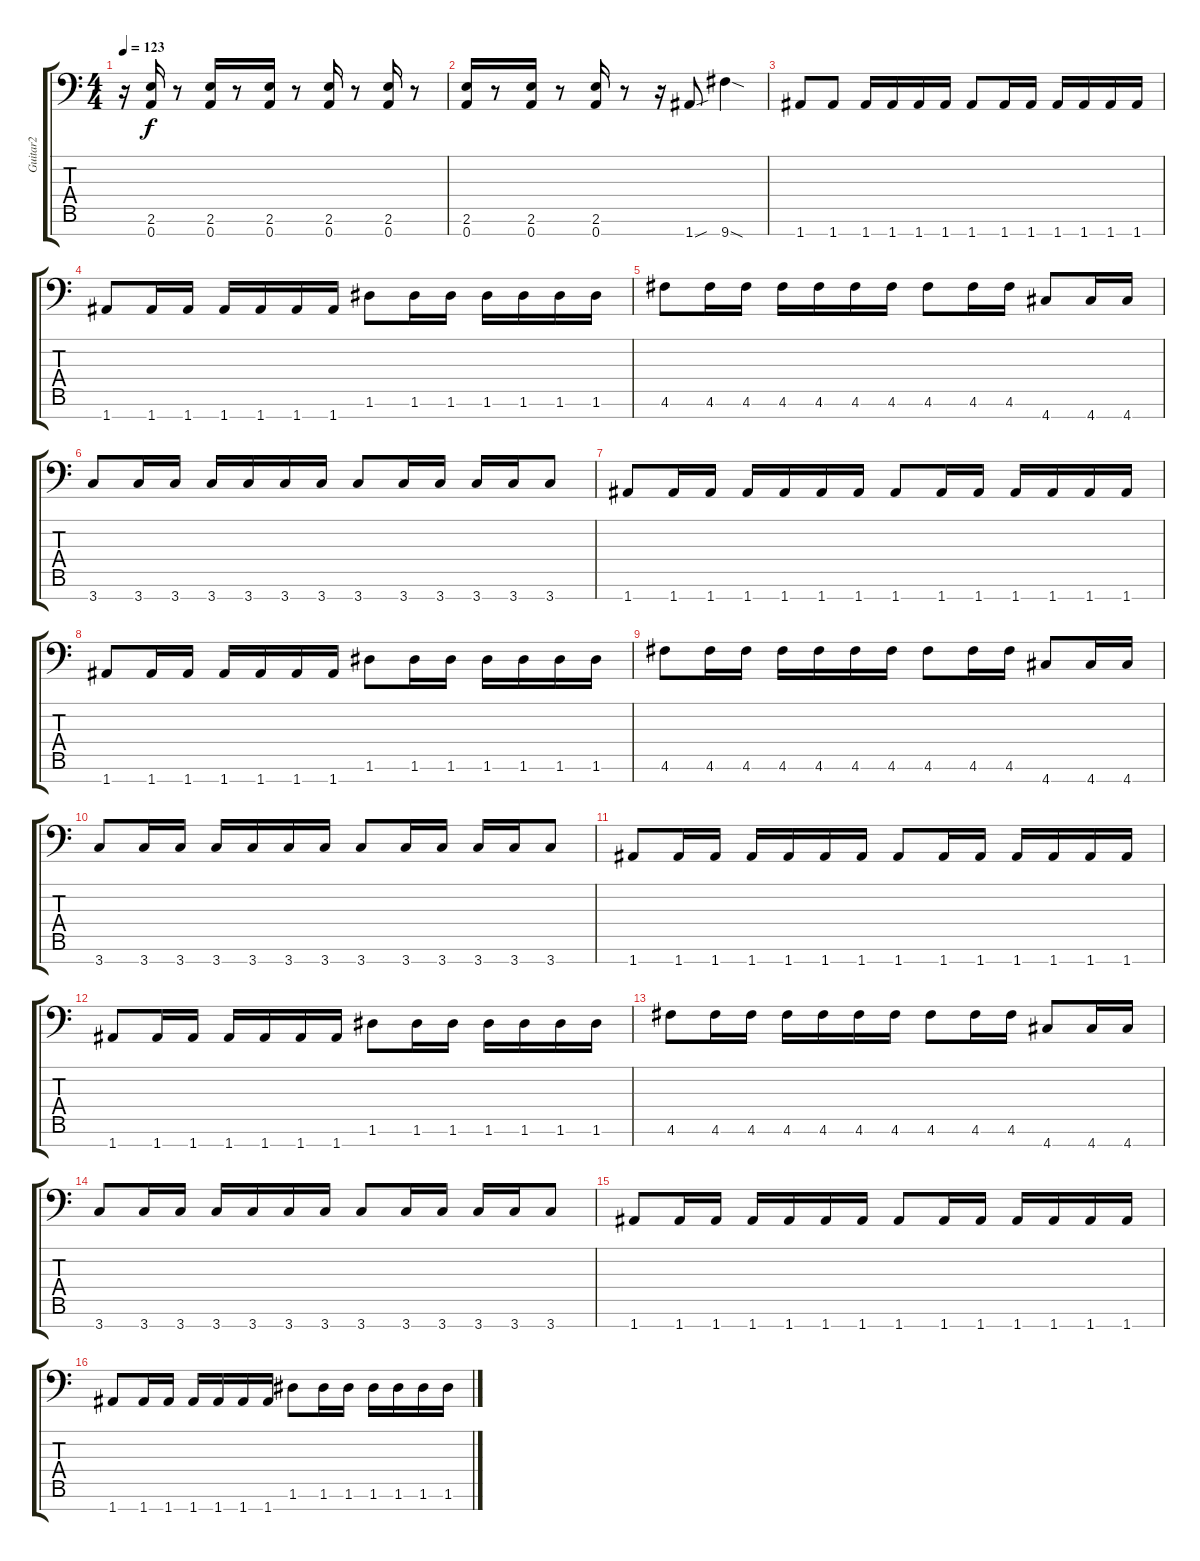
\track ("Guitar2" "Guitar2") {instrument distortionguitar}
\staff {score tabs}
\tuning (D4 A3 F3 C3 G2 D2 A1) {hide}
\ts (4 4)
\tempo 123
\clef f4
\ks c
r.16{dy f} (2.6 0.7).16 r.8 (2.6 0.7).16 r.8 (2.6 0.7).16 r.8 (2.6 0.7).16 r.8 (2.6 0.7).16 r.8 |
(2.6 0.7).16 r.8 (2.6 0.7).16 r.8 (2.6 0.7).16 r.8 r.16 1.7{sou}.8 9.7{sod}.4 |
1.7.8 1.7.8 1.7.16 1.7.16 1.7.16 1.7.16 1.7.8 1.7.16 1.7.16 1.7.16 1.7.16 1.7.16 1.7.16 |
1.7.8 1.7.16 1.7.16 1.7.16 1.7.16 1.7.16 1.7.16 1.6.8 1.6.16 1.6.16 1.6.16 1.6.16 1.6.16 1.6.16 |
4.6.8 4.6.16 4.6.16 4.6.16 4.6.16 4.6.16 4.6.16 4.6.8 4.6.16 4.6.16 4.7.8 4.7.16 4.7.16 |
3.7.8 3.7.16 3.7.16 3.7.16 3.7.16 3.7.16 3.7.16 3.7.8 3.7.16 3.7.16 3.7.16 3.7.16 3.7.8 |
1.7.8 1.7.16 1.7.16 1.7.16 1.7.16 1.7.16 1.7.16 1.7.8 1.7.16 1.7.16 1.7.16 1.7.16 1.7.16 1.7.16 |
1.7.8 1.7.16 1.7.16 1.7.16 1.7.16 1.7.16 1.7.16 1.6.8 1.6.16 1.6.16 1.6.16 1.6.16 1.6.16 1.6.16 |
4.6.8 4.6.16 4.6.16 4.6.16 4.6.16 4.6.16 4.6.16 4.6.8 4.6.16 4.6.16 4.7.8 4.7.16 4.7.16 |
3.7.8 3.7.16 3.7.16 3.7.16 3.7.16 3.7.16 3.7.16 3.7.8 3.7.16 3.7.16 3.7.16 3.7.16 3.7.8 |
1.7.8 1.7.16 1.7.16 1.7.16 1.7.16 1.7.16 1.7.16 1.7.8 1.7.16 1.7.16 1.7.16 1.7.16 1.7.16 1.7.16 |
1.7.8 1.7.16 1.7.16 1.7.16 1.7.16 1.7.16 1.7.16 1.6.8 1.6.16 1.6.16 1.6.16 1.6.16 1.6.16 1.6.16 |
4.6.8 4.6.16 4.6.16 4.6.16 4.6.16 4.6.16 4.6.16 4.6.8 4.6.16 4.6.16 4.7.8 4.7.16 4.7.16 |
3.7.8 3.7.16 3.7.16 3.7.16 3.7.16 3.7.16 3.7.16 3.7.8 3.7.16 3.7.16 3.7.16 3.7.16 3.7.8 |
1.7.8 1.7.16 1.7.16 1.7.16 1.7.16 1.7.16 1.7.16 1.7.8 1.7.16 1.7.16 1.7.16 1.7.16 1.7.16 1.7.16 |
1.7.8 1.7.16 1.7.16 1.7.16 1.7.16 1.7.16 1.7.16 1.6.8 1.6.16 1.6.16 1.6.16 1.6.16 1.6.16 1.6.16
